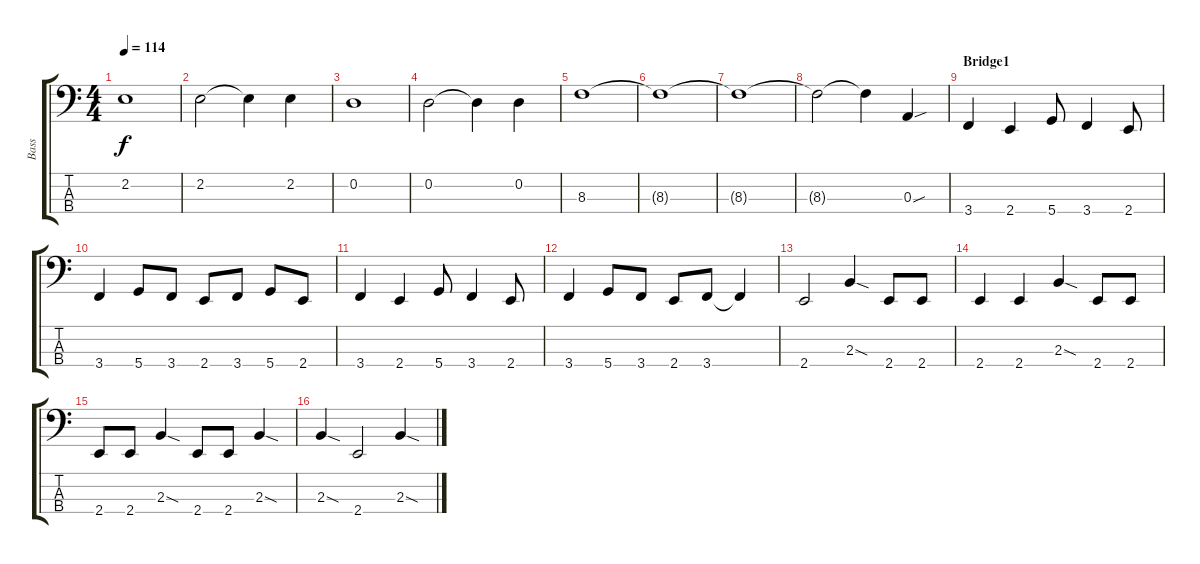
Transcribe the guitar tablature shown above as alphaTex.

\track ("Bass" "Bass") {instrument slapbass2}
\staff {score tabs}
\tuning (G2 D2 A1 D1) {hide}
\ts (4 4)
\tempo 114
\clef f4
\ks c
2.2.1{dy f} |
2.2.2 2.2{t}.4 2.2.4 |
0.2.1 |
0.2.2 0.2{t}.4 0.2.4 |
8.3.1 |
8.3{t}.1 |
8.3{t}.1 |
8.3{t}.2 8.3{t}.4 0.3{sou}.4 |
\section ("" "Bridge1")
3.4.4 2.4.4 5.4.8 3.4.4 2.4.8 |
3.4.4 5.4.8 3.4.8 2.4.8 3.4.8 5.4.8 2.4.8 |
3.4.4 2.4.4 5.4.8 3.4.4 2.4.8 |
3.4.4 5.4.8 3.4.8 2.4.8 3.4.8 3.4{t}.4 |
2.4.2 2.3{sod}.4 2.4.8 2.4.8 |
2.4.4 2.4.4 2.3{sod}.4 2.4.8 2.4.8 |
2.4.8 2.4.8 2.3{sod}.4 2.4.8 2.4.8 2.3{sod}.4 |
2.3{sod}.4 2.4.2 2.3{sod}.4
